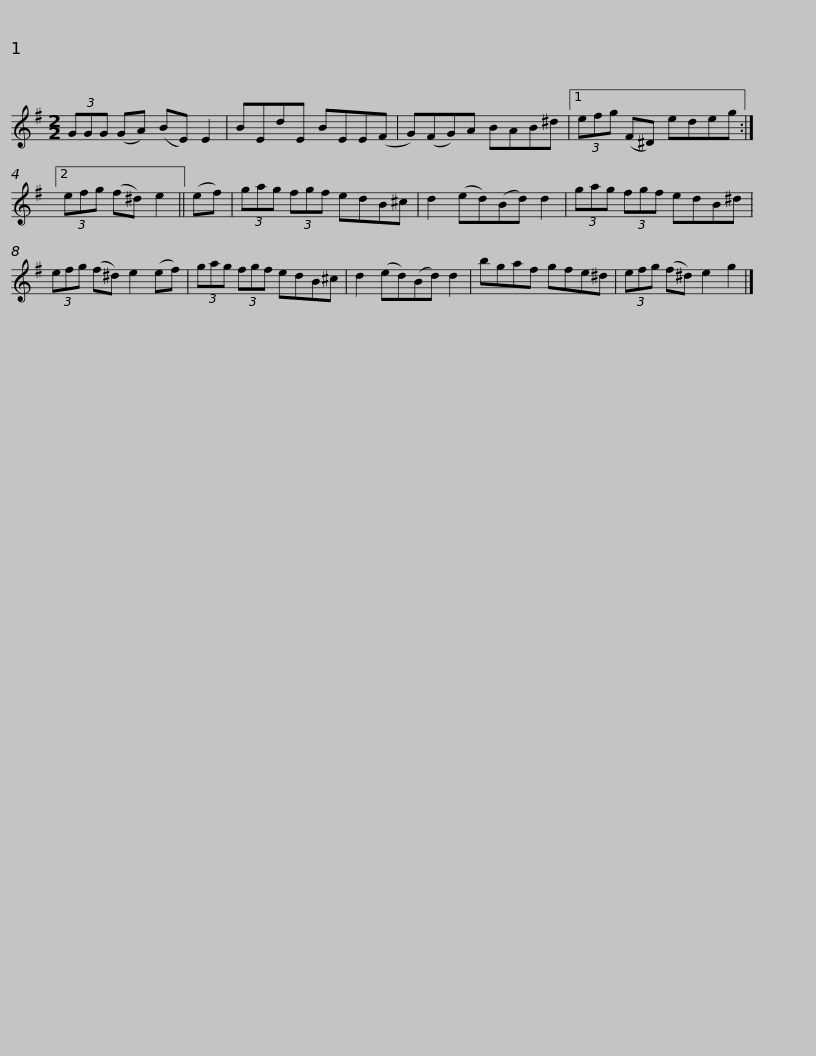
X:1
L:1/8
M:2/2
I:linebreak $
K:G
V:1 treble
V:1
 (3GGG (GA) (BE) E2 | BEdE BEE(F | G)(FG)A BAB^d |1 (3efg (F^D) edeg :|2 (3efg (f^d) e2 || %5
 (ef) |$ (3gag (3fgf edB^c | d2 (ed)(Bd) d2 | (3gag (3fgf edB^d | (3efg (f^d) e2 (ef) |$ %10
 (3gag (3fgf edB^c | d2 (ed)(Bd) d2 | bgaf gfe^d | (3efg (f^d) e2 g2 |] %14
